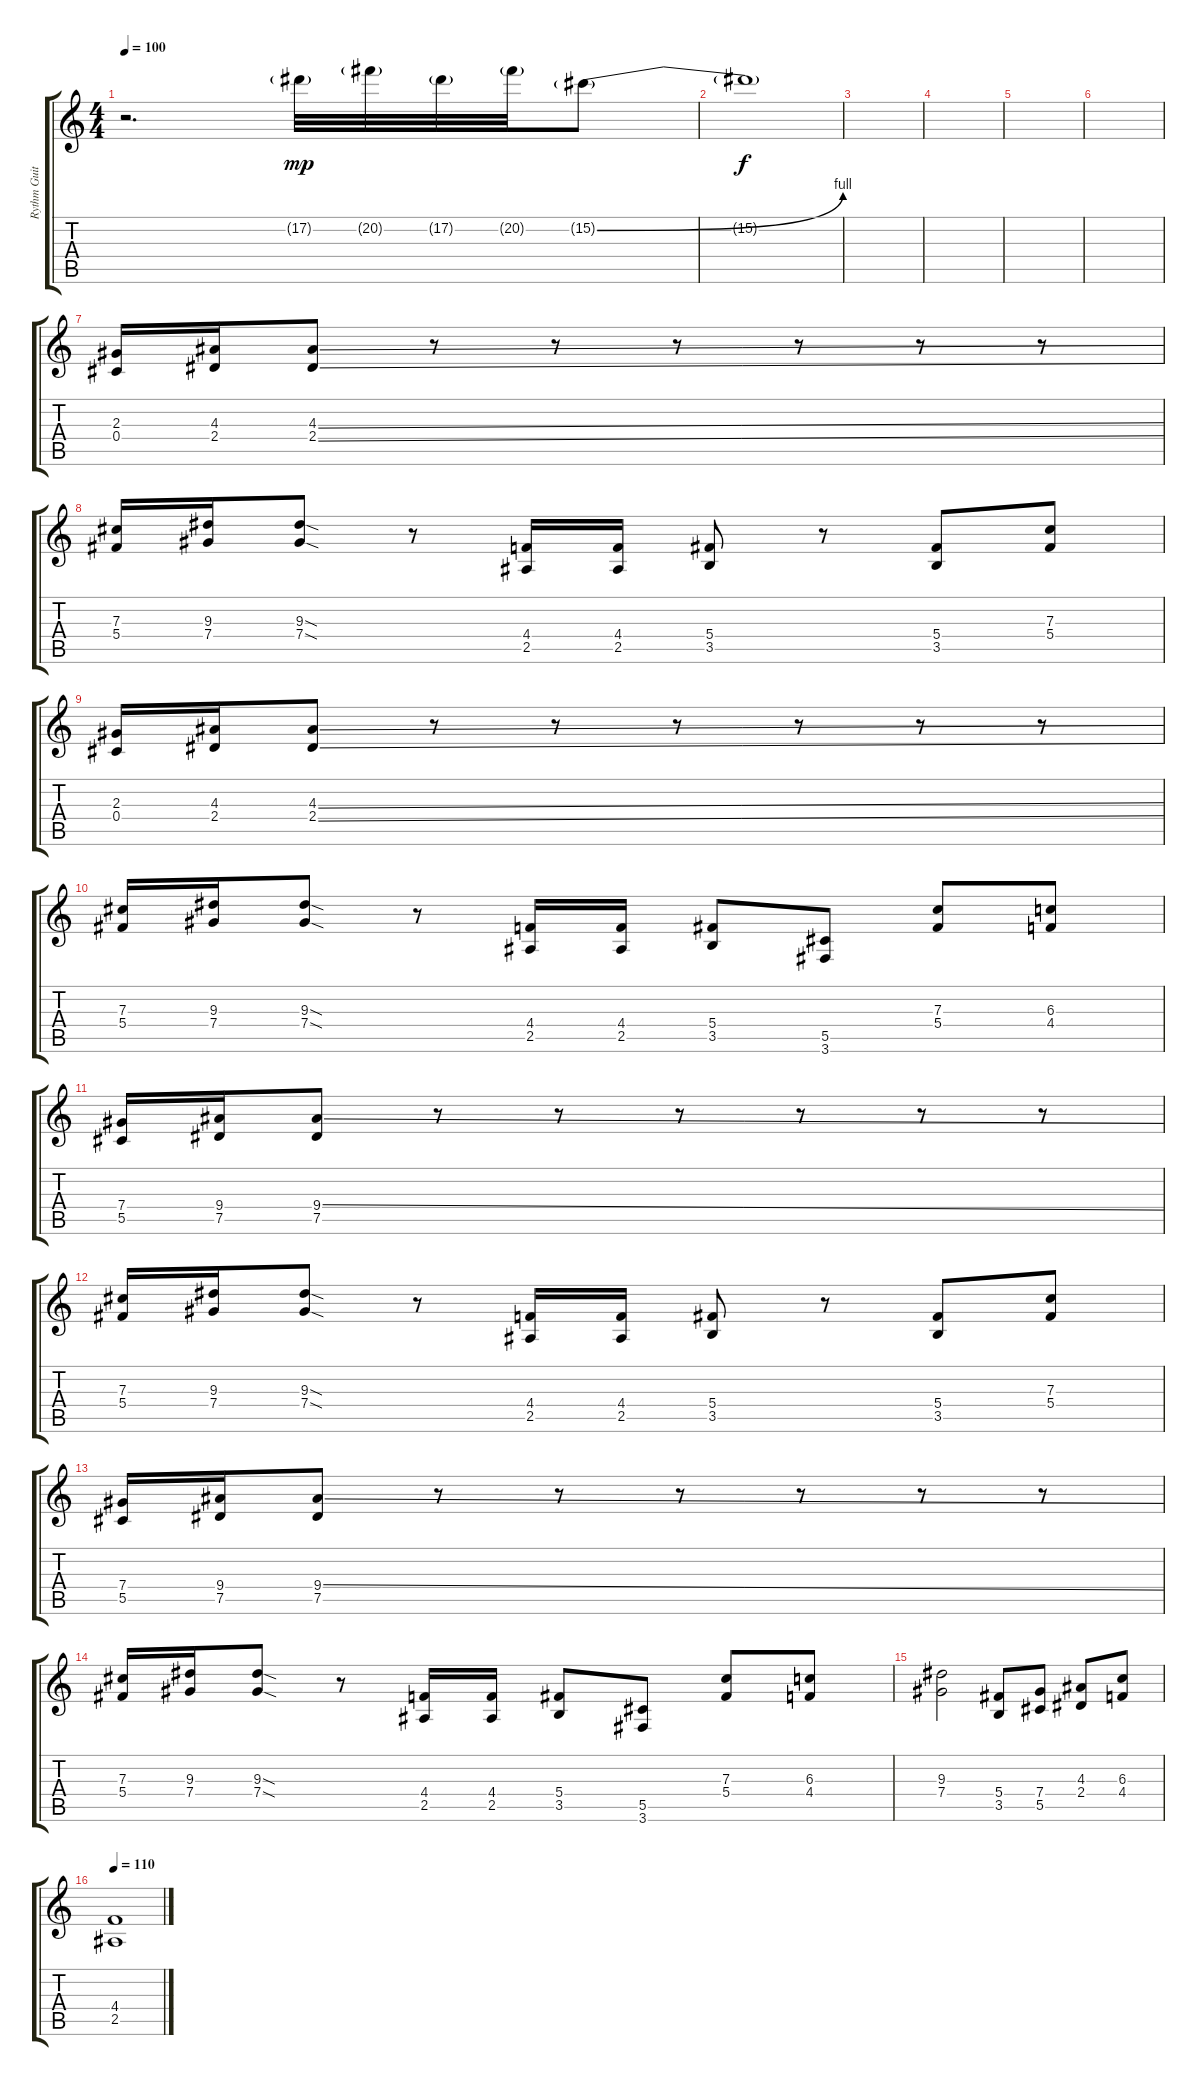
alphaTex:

\track ("Rythm Guitar" "Rythm Guit") {instrument distortionguitar}
\staff {score tabs}
\tuning (Eb4 Bb3 Gb3 Db3 Ab2 Eb2) {hide}
\ts (4 4)
\tempo 100
\clef g2
\ks c
r.2{d dy mp} 17.2{g}.32 20.2{g}.32 17.2{g}.32 20.2{g}.32 15.2{be (bend 0 0 60 4) g}.8 |
15.2{t}.1{dy f} |
|
|
|
|
(2.3 0.4).16{volume 13} (4.3 2.4).16 (4.3{ss} 2.4{ss}).8 r.8 r.8 r.8 r.8 r.8 r.8 |
(7.3 5.4).16 (9.3 7.4).16 (9.3{sod} 7.4{sod}).8 r.8 (4.4 2.5).16 (4.4 2.5).16 (5.4 3.5).8 r.8 (5.4 3.5).8 (7.3 5.4).8 |
(2.3 0.4).16 (4.3 2.4).16 (4.3{ss} 2.4{ss}).8 r.8 r.8 r.8 r.8 r.8 r.8 |
(7.3 5.4).16 (9.3 7.4).16 (9.3{sod} 7.4{sod}).8 r.8 (4.4 2.5).16 (4.4 2.5).16 (5.4 3.5).8 (5.5 3.6).8 (7.3 5.4).8 (6.3 4.4).8 |
(7.4 5.5).16{volume 13} (9.4 7.5).16 (9.4{ss} 7.5).8 r.8 r.8 r.8 r.8 r.8 r.8 |
(7.3 5.4).16 (9.3 7.4).16 (9.3{sod} 7.4{sod}).8 r.8 (4.4 2.5).16 (4.4 2.5).16 (5.4 3.5).8 r.8 (5.4 3.5).8 (7.3 5.4).8 |
(7.4 5.5).16 (9.4 7.5).16 (9.4{ss} 7.5).8 r.8 r.8 r.8 r.8 r.8 r.8 |
(7.3 5.4).16 (9.3 7.4).16 (9.3{sod} 7.4{sod}).8 r.8 (4.4 2.5).16 (4.4 2.5).16 (5.4 3.5).8 (5.5 3.6).8 (7.3 5.4).8 (6.3 4.4).8 |
(9.3 7.4).2 (5.4 3.5).8 (7.4 5.5).8 (4.3 2.4).8 (6.3 4.4).8 |
\tempo 110
(4.4 2.5).1
